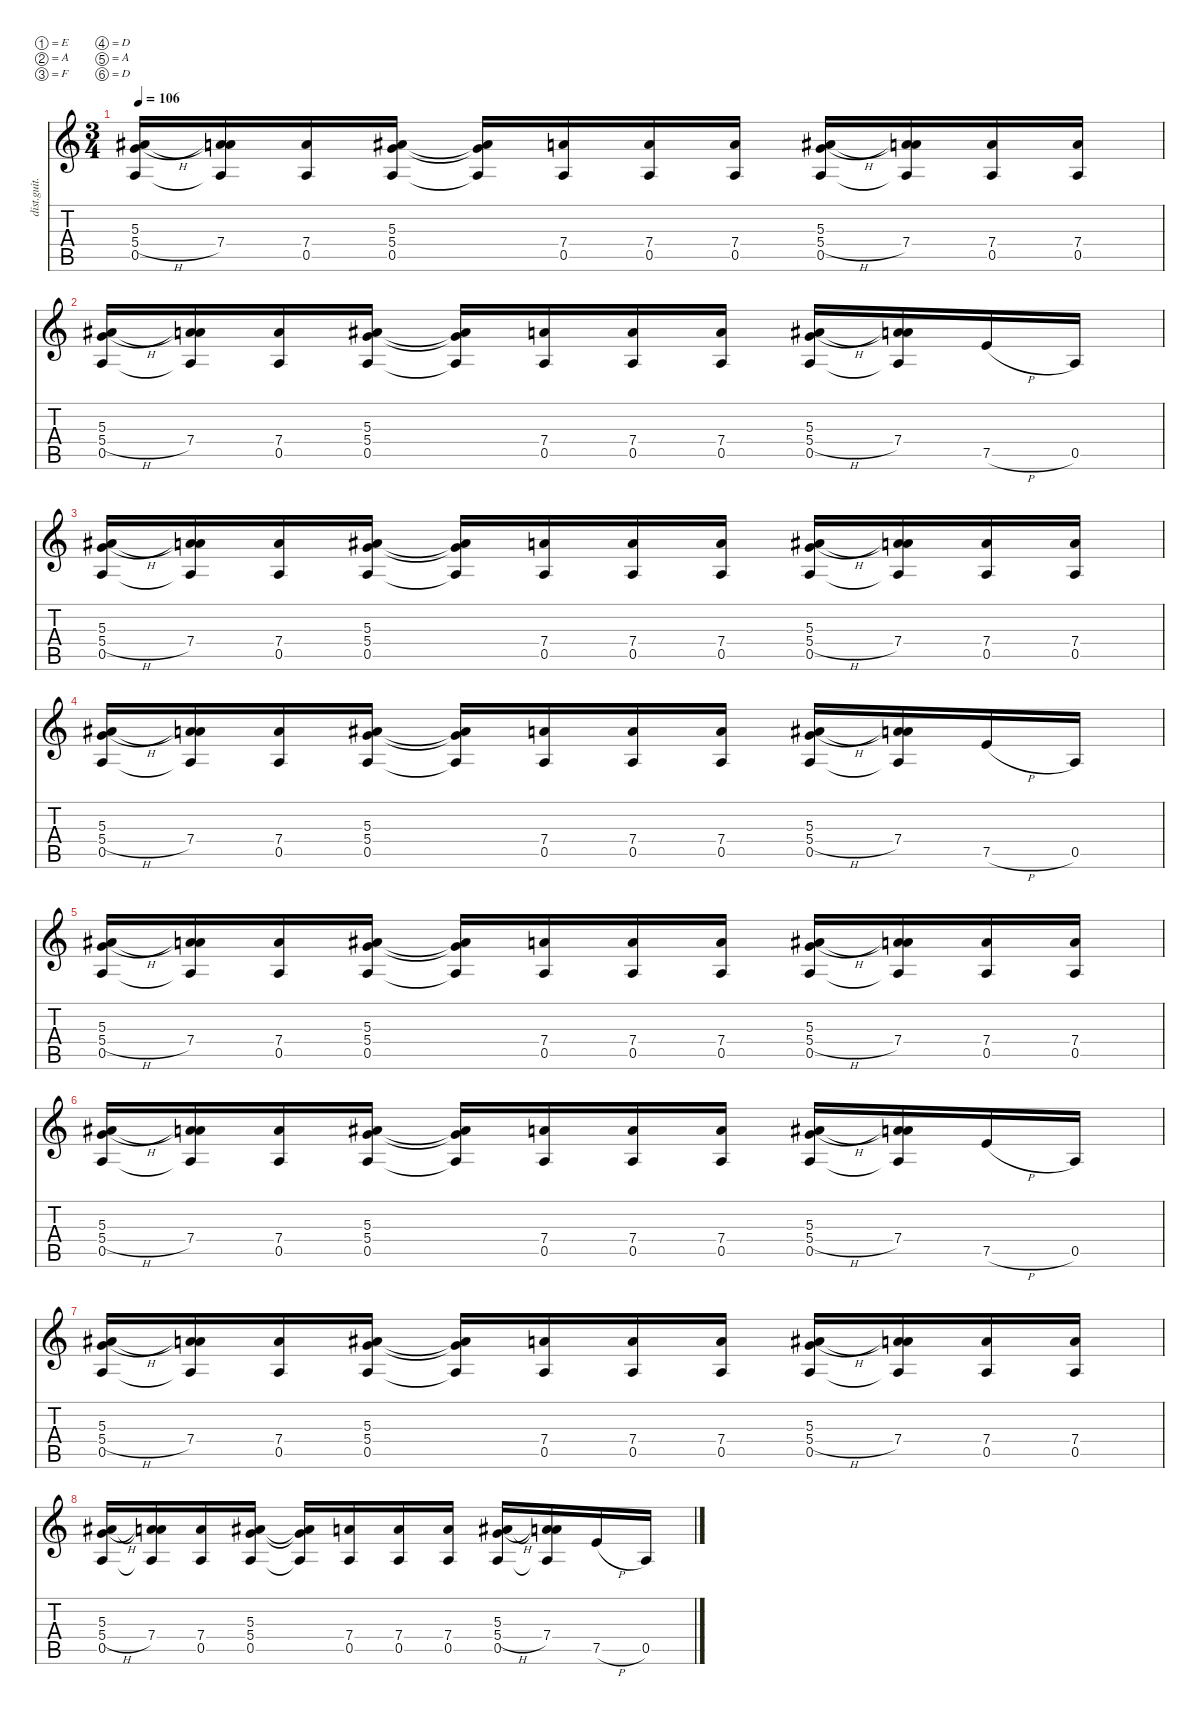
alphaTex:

\defaultSystemsLayout 4
\hideDynamics
\bracketExtendMode nobrackets
\otherSystemsTrackNameOrientation horizontal
\track ("Track 1" "dist.guit.") {instrument distortionguitar}
\staff {score tabs}
\tuning (E4 A3 F3 D3 A2 D2)
\ts (3 4)
\tempo 106
\clef g2
\ks c
(5.3{acc #} 5.4{h} 0.5).16{dy f beam Up} (5.3{t acc #} 7.4 0.5{t}).16{beam Up} (7.4 0.5).16{beam Up} (5.3{acc #} 5.4 0.5).16{beam Up} (5.3{t acc #} 5.4{t} 0.5{t}).16{beam Up} (7.4 0.5).16{beam Up} (7.4 0.5).16{beam Up} (7.4 0.5).16{beam Up} (5.3{acc #} 5.4{h} 0.5).16{beam Up} (5.3{t acc #} 7.4 0.5{t}).16{beam Up} (7.4 0.5).16{beam Up} (7.4 0.5).16{beam Up} |
(5.3{acc #} 5.4{h} 0.5).16{beam Up} (5.3{t acc #} 7.4 0.5{t}).16{beam Up} (7.4 0.5).16{beam Up} (5.3{acc #} 5.4 0.5).16{beam Up} (5.3{t acc #} 5.4{t} 0.5{t}).16{beam Up} (7.4 0.5).16{beam Up} (7.4 0.5).16{beam Up} (7.4 0.5).16{beam Up} (5.3{acc #} 5.4{h} 0.5).16{beam Up} (5.3{t acc #} 7.4 0.5{t}).16{beam Up} 7.5{h}.16{beam Up} 0.5.16{beam Up} |
(5.3{acc #} 5.4{h} 0.5).16{beam Up} (5.3{t acc #} 7.4 0.5{t}).16{beam Up} (7.4 0.5).16{beam Up} (5.3{acc #} 5.4 0.5).16{beam Up} (5.3{t acc #} 5.4{t} 0.5{t}).16{beam Up} (7.4 0.5).16{beam Up} (7.4 0.5).16{beam Up} (7.4 0.5).16{beam Up} (5.3{acc #} 5.4{h} 0.5).16{beam Up} (5.3{t acc #} 7.4 0.5{t}).16{beam Up} (7.4 0.5).16{beam Up} (7.4 0.5).16{beam Up} |
(5.3{acc #} 5.4{h} 0.5).16{beam Up} (5.3{t acc #} 7.4 0.5{t}).16{beam Up} (7.4 0.5).16{beam Up} (5.3{acc #} 5.4 0.5).16{beam Up} (5.3{t acc #} 5.4{t} 0.5{t}).16{beam Up} (7.4 0.5).16{beam Up} (7.4 0.5).16{beam Up} (7.4 0.5).16{beam Up} (5.3{acc #} 5.4{h} 0.5).16{beam Up} (5.3{t acc #} 7.4 0.5{t}).16{beam Up} 7.5{h}.16{beam Up} 0.5.16{beam Up} |
(5.3{acc #} 5.4{h} 0.5).16{beam Up} (5.3{t acc #} 7.4 0.5{t}).16{beam Up} (7.4 0.5).16{beam Up} (5.3{acc #} 5.4 0.5).16{beam Up} (5.3{t acc #} 5.4{t} 0.5{t}).16{beam Up} (7.4 0.5).16{beam Up} (7.4 0.5).16{beam Up} (7.4 0.5).16{beam Up} (5.3{acc #} 5.4{h} 0.5).16{beam Up} (5.3{t acc #} 7.4 0.5{t}).16{beam Up} (7.4 0.5).16{beam Up} (7.4 0.5).16{beam Up} |
(5.3{acc #} 5.4{h} 0.5).16{beam Up} (5.3{t acc #} 7.4 0.5{t}).16{beam Up} (7.4 0.5).16{beam Up} (5.3{acc #} 5.4 0.5).16{beam Up} (5.3{t acc #} 5.4{t} 0.5{t}).16{beam Up} (7.4 0.5).16{beam Up} (7.4 0.5).16{beam Up} (7.4 0.5).16{beam Up} (5.3{acc #} 5.4{h} 0.5).16{beam Up} (5.3{t acc #} 7.4 0.5{t}).16{beam Up} 7.5{h}.16{beam Up} 0.5.16{beam Up} |
(5.3{acc #} 5.4{h} 0.5).16{beam Up} (5.3{t acc #} 7.4 0.5{t}).16{beam Up} (7.4 0.5).16{beam Up} (5.3{acc #} 5.4 0.5).16{beam Up} (5.3{t acc #} 5.4{t} 0.5{t}).16{beam Up} (7.4 0.5).16{beam Up} (7.4 0.5).16{beam Up} (7.4 0.5).16{beam Up} (5.3{acc #} 5.4{h} 0.5).16{beam Up} (5.3{t acc #} 7.4 0.5{t}).16{beam Up} (7.4 0.5).16{beam Up} (7.4 0.5).16{beam Up} |
(5.3{acc #} 5.4{h} 0.5).16{beam Up} (5.3{t acc #} 7.4 0.5{t}).16{beam Up} (7.4 0.5).16{beam Up} (5.3{acc #} 5.4 0.5).16{beam Up} (5.3{t acc #} 5.4{t} 0.5{t}).16{beam Up} (7.4 0.5).16{beam Up} (7.4 0.5).16{beam Up} (7.4 0.5).16{beam Up} (5.3{acc #} 5.4{h} 0.5).16{beam Up} (5.3{t acc #} 7.4 0.5{t}).16{beam Up} 7.5{h}.16{beam Up} 0.5.16{beam Up}
